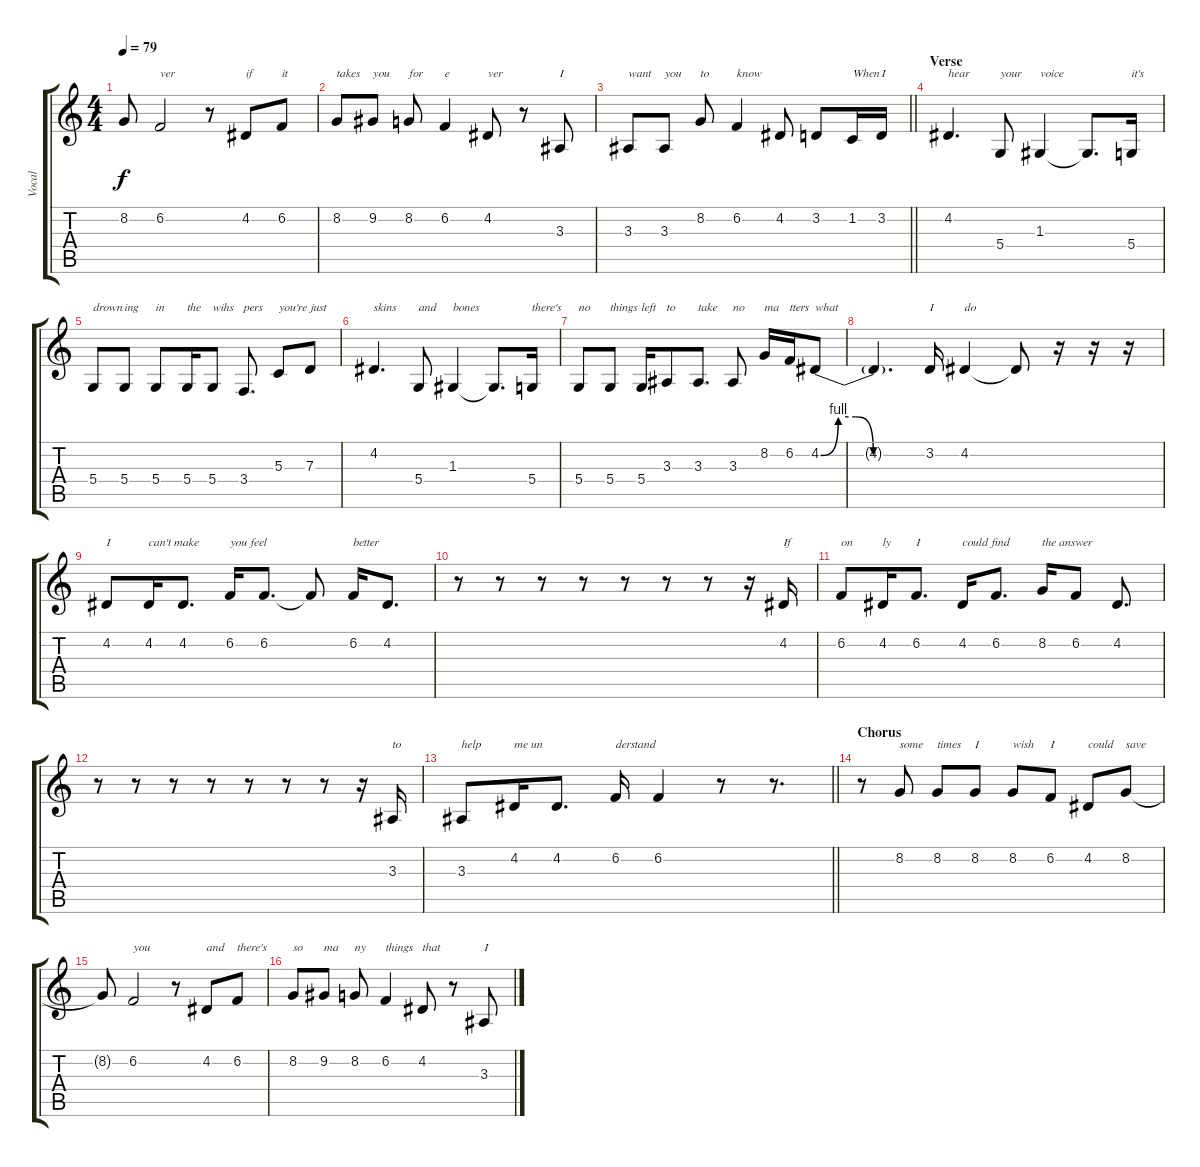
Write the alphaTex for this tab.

\track ("Vocal" "Vocal") {instrument sopranosax}
\staff {score tabs}
\tuning (E4 B3 G3 D3 A2 E2) {hide}
\ts (4 4)
\tempo 79
\clef g2
\ks c
8.2{t}.8{dy f} 6.2.2{txt "ver"} r.8 4.2.8{txt "if"} 6.2.8{txt "it"} |
8.2.8{txt "takes"} 9.2.8{txt "you"} 8.2.8{txt "for"} 6.2.4{txt "e"} 4.2.8{txt "ver"} r.8 3.3.8{txt "I"} |
\barLineRight lightlight
3.3.8{txt "want"} 3.3.8{txt "you"} 8.2.8{txt "to"} 6.2.4{txt "know"} 4.2.8 3.2.8 1.2.16{txt "When"} 3.2.16{txt "I"} |
\section ("" "Verse")
4.2.4{d txt "hear"} 5.4.8{txt "your"} 1.3.4{txt "voice"} 1.3{t}.8{d} 5.4.16{txt "it's"} |
5.4.8{txt "drown"} 5.4.8{txt "ing"} 5.4.8{txt "in"} 5.4.16{txt "the"} 5.4.8{txt "wihs"} 3.4.8{d txt "pers"} 5.3.8{txt "you're"} 7.3.8{txt "just"} |
4.2.4{d txt "skins"} 5.4.8{txt "and"} 1.3.4{txt "bones"} 1.3{t}.8{d} 5.4.16{txt "there's"} |
5.4.8{txt "no"} 5.4.8{txt "things"} 5.4.16{txt "left"} 3.3.8{txt "to"} 3.3.8{d txt "take"} 3.3.8{txt "no"} 8.2.16{txt "ma"} 6.2.16{txt "tters"} 4.2{be (custom 0 0 10 4 20 4 30 0 60 0)}.8{txt "what"} |
4.2{t}.4{d} 3.2.16{txt "I"} 4.2.4{txt "do"} 4.2{t}.8 r.16 r.16 r.16 |
4.2.8{txt "I"} 4.2.16{txt "can't make"} 4.2.8{d} 6.2.16{txt "you feel"} 6.2.8{d} 6.2{t}.8 6.2.16{txt "better"} 4.2.8{d} |
r.8 r.8 r.8 r.8 r.8 r.8 r.8 r.16 4.2.16{txt "If"} |
6.2.8{txt "on"} 4.2.16{txt "ly"} 6.2.8{d txt "I"} 4.2.16{txt "could find"} 6.2.8{d} 8.2.16{txt "the answer"} 6.2.8 4.2.8{d} |
r.8 r.8 r.8 r.8 r.8 r.8 r.8 r.16 3.3.16{txt "to"} |
\barLineRight lightlight
3.3.8{txt "help"} 4.2.16{txt "me un"} 4.2.8{d} 6.2.16{txt "derstand"} 6.2.4 r.8 r.8{d} |
\section ("" "Chorus")
r.8 8.2.8{txt "some"} 8.2.8{txt "times"} 8.2.8{txt "I"} 8.2.8{txt "wish"} 6.2.8{txt "I"} 4.2.8{txt "could"} 8.2.8{txt "save"} |
8.2{t}.8 6.2.2{txt "you"} r.8 4.2.8{txt "and"} 6.2.8{txt "there's"} |
8.2.8{txt "so"} 9.2.8{txt "ma"} 8.2.8{txt "ny"} 6.2.4{txt "things"} 4.2.8{txt "that"} r.8 3.3.8{txt "I"}
